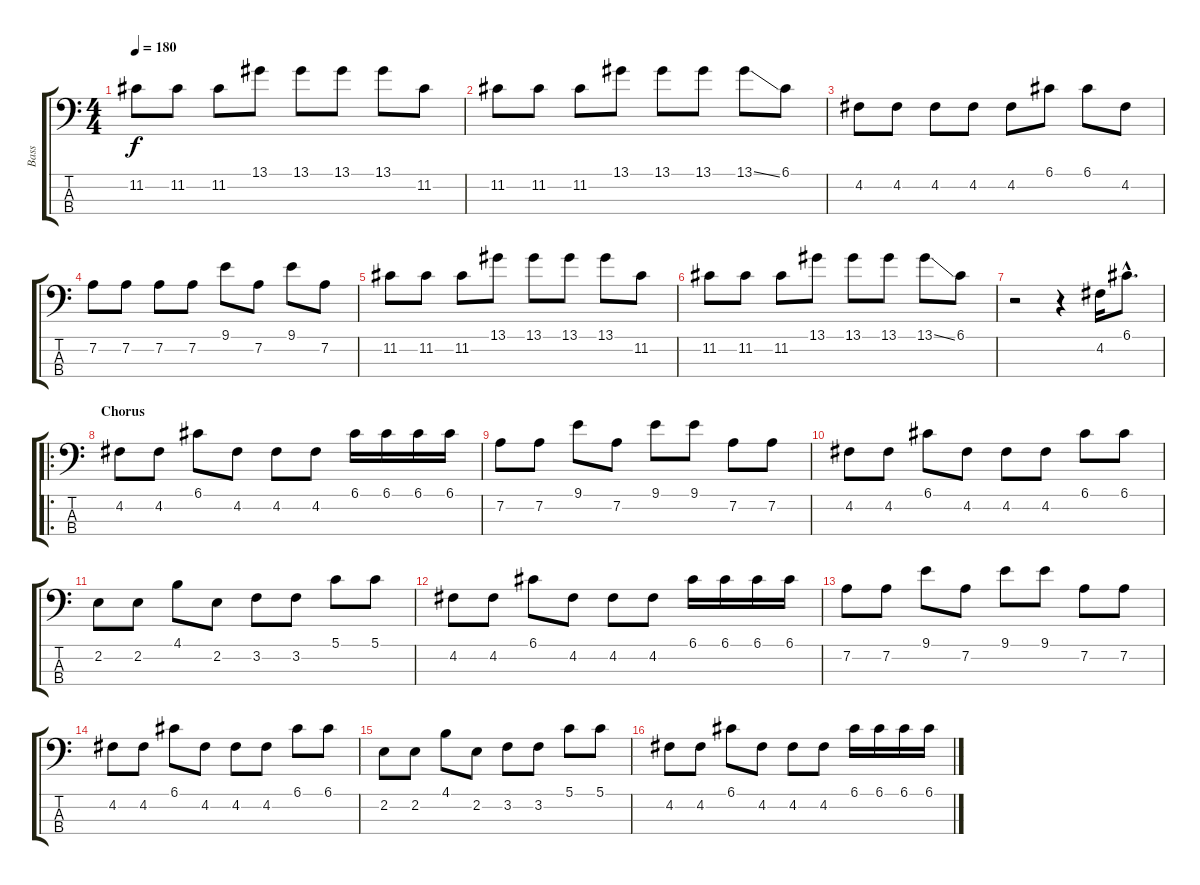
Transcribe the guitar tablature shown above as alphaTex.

\track ("Bass" "Bass") {instrument electricbassfinger}
\staff {score tabs}
\tuning (G2 D2 A1 E1) {hide}
\ts (4 4)
\tempo 180
\clef f4
\ks c
11.2.8{dy f} 11.2.8 11.2.8 13.1.8 13.1.8 13.1.8 13.1.8 11.2.8 |
11.2.8 11.2.8 11.2.8 13.1.8 13.1.8 13.1.8 13.1{ss}.8 6.1.8 |
4.2.8 4.2.8 4.2.8 4.2.8 4.2.8 6.1.8 6.1.8 4.2.8 |
7.2.8 7.2.8 7.2.8 7.2.8 9.1.8 7.2.8 9.1.8 7.2.8 |
11.2.8 11.2.8 11.2.8 13.1.8 13.1.8 13.1.8 13.1.8 11.2.8 |
11.2.8 11.2.8 11.2.8 13.1.8 13.1.8 13.1.8 13.1{ss}.8 6.1.8 |
r.2 r.4 4.2.16 6.1{hac}.8{d} |
\ro
\section ("" "Chorus")
4.2.8 4.2.8 6.1.8 4.2.8 4.2.8 4.2.8 6.1.16 6.1.16 6.1.16 6.1.16 |
7.2.8 7.2.8 9.1.8 7.2.8 9.1.8 9.1.8 7.2.8 7.2.8 |
4.2.8 4.2.8 6.1.8 4.2.8 4.2.8 4.2.8 6.1.8 6.1.8 |
2.2.8 2.2.8 4.1.8 2.2.8 3.2.8 3.2.8 5.1.8 5.1.8 |
4.2.8 4.2.8 6.1.8 4.2.8 4.2.8 4.2.8 6.1.16 6.1.16 6.1.16 6.1.16 |
7.2.8 7.2.8 9.1.8 7.2.8 9.1.8 9.1.8 7.2.8 7.2.8 |
4.2.8 4.2.8 6.1.8 4.2.8 4.2.8 4.2.8 6.1.8 6.1.8 |
2.2.8 2.2.8 4.1.8 2.2.8 3.2.8 3.2.8 5.1.8 5.1.8 |
4.2.8 4.2.8 6.1.8 4.2.8 4.2.8 4.2.8 6.1.16 6.1.16 6.1.16 6.1.16
